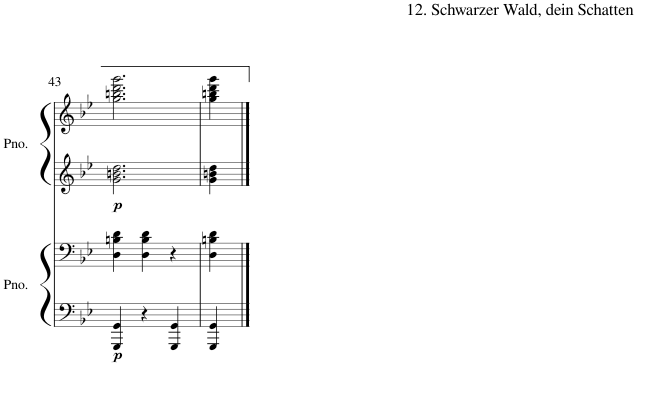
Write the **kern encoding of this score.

**kern	**kern	**dynam	**kern	**kern	**dynam
*part2	*part2	*part2	*part1	*part1	*part1
*staff4	*staff3	*staff3/4	*staff2	*staff1	*staff1/2
*I"Piano	*	*	*I"Piano	*	*
*I'Pno.	*	*	*I'Pno.	*	*
!!LO:PB:g=z
*clefF4	*clefF4	*	*clefG2	*clefG2	*
*k[b-e-]	*k[b-e-]	*	*k[b-e-]	*k[b-e-]	*
*M3/4	*M3/4	*	*M3/4	*M3/4	*
=43	=43	=43	=43	=43	=43
!	!	!LO:DY:b=2	!	!	!LO:DY:b=2
4GGG/ 4GG/	4D\ 4Bn\ 4d\	p	2.g\ 2.bn\ 2.dd\	2.gg\ 2.bbn\ 2.ddd\ 2.ggg\	p
4r	4D\ 4B\ 4d\	.	.	.	.
4GGG/ 4GG/	4r	.	.	.	.
=44	=44	=44	=44	=44	=44
4GGG/ 4GG/	4D\ 4Bn\ 4d\	.	4g\ 4bn\ 4dd\	4gg\ 4bbn\ 4ddd\ 4ggg\	.
==	==	==	==	==	==
*-	*-	*-	*-	*-	*-
